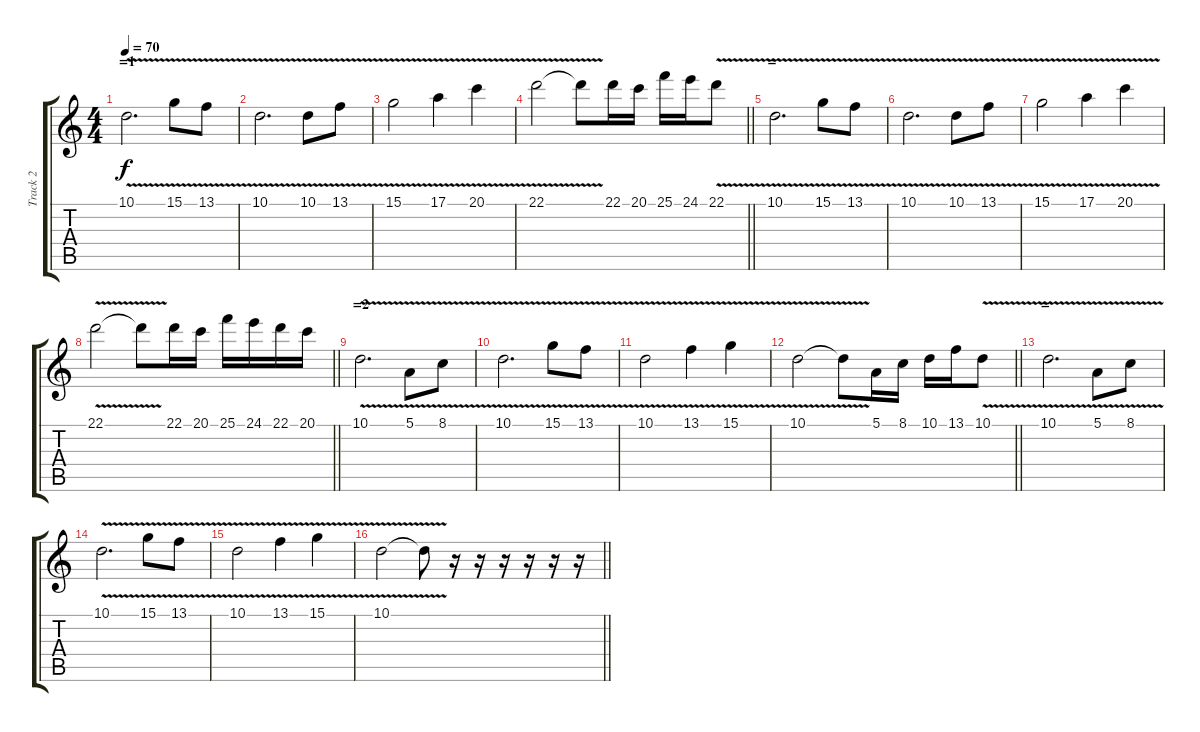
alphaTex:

\track ("Track 2" "Track 2") {instrument lead1square}
\staff {score tabs}
\tuning (E4 B3 G3 D3 A2 E2) {hide}
\ts (4 4)
\section ("" "=1")
\tempo 70
\clef g2
\ks c
10.1{v}.2{d dy f} 15.1{v}.8 13.1{v}.8 |
10.1{v}.2{d} 10.1{v}.8 13.1{v}.8 |
15.1{v}.2 17.1{v}.4 20.1{v}.4 |
\barLineRight lightlight
22.1{v}.2 22.1{t}.8 22.1.16 20.1.16 25.1.16 24.1.16 22.1{v}.8 |
\section ("" "=")
10.1{v}.2{d} 15.1{v}.8 13.1{v}.8 |
10.1{v}.2{d} 10.1{v}.8 13.1{v}.8 |
15.1{v}.2 17.1{v}.4 20.1{v}.4 |
\barLineRight lightlight
22.1{v}.2 22.1{t}.8 22.1.16 20.1.16 25.1.16 24.1.16 22.1.16 20.1.16 |
\section ("" "=2")
10.1{v}.2{d} 5.1{v}.8 8.1{v}.8 |
10.1{v}.2{d} 15.1{v}.8 13.1{v}.8 |
10.1{v}.2 13.1{v}.4 15.1{v}.4 |
\barLineRight lightlight
10.1{v}.2 10.1{t}.8 5.1.16 8.1.16 10.1.16 13.1.16 10.1{v}.8 |
\section ("" "=")
10.1{v}.2{d} 5.1{v}.8 8.1{v}.8 |
10.1{v}.2{d} 15.1{v}.8 13.1{v}.8 |
10.1{v}.2 13.1{v}.4 15.1{v}.4 |
\barLineRight lightlight
10.1{v}.2 10.1{t}.8 r.16 r.16 r.16 r.16 r.16 r.16
